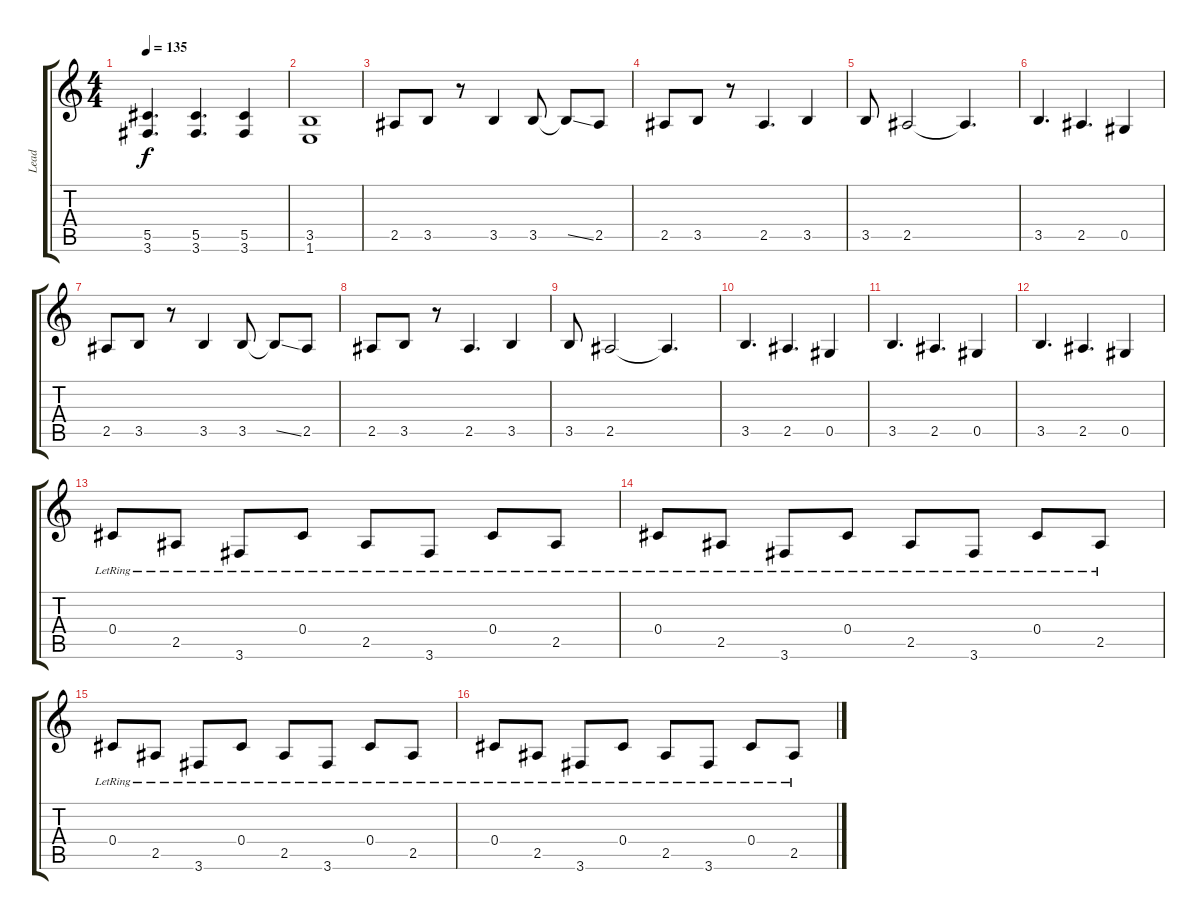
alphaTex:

\track ("Lead" "Lead") {instrument distortionguitar}
\staff {score tabs}
\tuning (Eb4 Bb3 Gb3 Db3 Ab2 Eb2) {hide}
\ts (4 4)
\tempo 135
\clef g2
\ks c
(5.5 3.6).4{d dy f} (5.5 3.6).4{d} (5.5 3.6).4 |
(3.5 1.6).1 |
2.5.8 3.5.8 r.8 3.5.4 3.5.8 3.5{ss t}.8 2.5.8 |
2.5.8 3.5.8 r.8 2.5.4{d} 3.5.4 |
3.5.8 2.5.2 2.5{t}.4{d} |
3.5.4{d} 2.5.4{d} 0.5.4 |
2.5.8 3.5.8 r.8 3.5.4 3.5.8 3.5{ss t}.8 2.5.8 |
2.5.8 3.5.8 r.8 2.5.4{d} 3.5.4 |
3.5.8 2.5.2 2.5{t}.4{d} |
3.5.4{d volume 9} 2.5.4{d} 0.5.4 |
3.5.4{d} 2.5.4{d} 0.5.4 |
3.5.4{d} 2.5.4{d} 0.5.4 |
0.4{lr}.8 2.5{lr}.8 3.6{lr}.8 0.4{lr}.8 2.5{lr}.8 3.6{lr}.8 0.4{lr}.8 2.5{lr}.8 |
0.4{lr}.8 2.5{lr}.8 3.6{lr}.8 0.4{lr}.8 2.5{lr}.8 3.6{lr}.8 0.4{lr}.8 2.5{lr}.8 |
0.4{lr}.8 2.5{lr}.8 3.6{lr}.8 0.4{lr}.8 2.5{lr}.8 3.6{lr}.8 0.4{lr}.8 2.5{lr}.8 |
0.4{lr}.8 2.5{lr}.8 3.6{lr}.8 0.4{lr}.8 2.5{lr}.8 3.6{lr}.8 0.4{lr}.8 2.5{lr}.8
